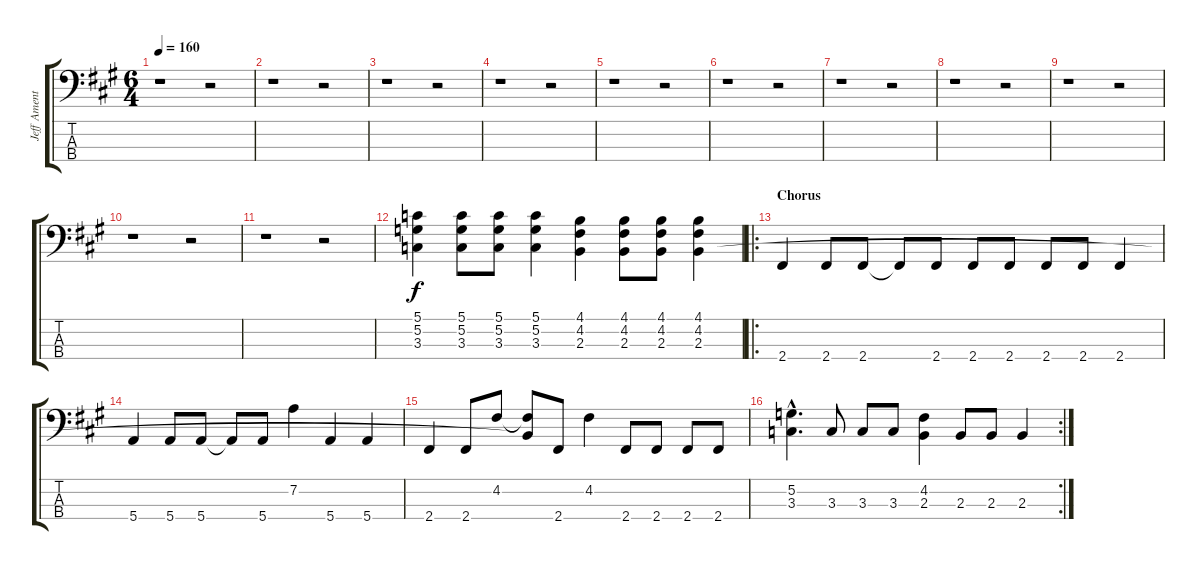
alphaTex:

\track ("Jeff Ament" "Jeff Ament") {instrument fretlessbass}
\staff {score tabs}
\tuning (G2 D2 A1 E1) {hide}
\ts (6 4)
\tempo 160
\clef f4
\ks a
r.1{dy f} r.2 |
r.1 r.2 |
r.1 r.2 |
r.1 r.2 |
r.1 r.2 |
r.1 r.2 |
r.1 r.2 |
r.1 r.2 |
r.1 r.2 |
r.1 r.2 |
r.1 r.2 |
(5.1 5.2 3.3).4 (5.1 5.2 3.3).8 (5.1 5.2 3.3).8 (5.1 5.2 3.3).4 (4.1 4.2 2.3).4 (4.1 4.2 2.3).8 (4.1 4.2 2.3).8 (4.1 4.2 2.3).4 |
\ro
\section ("" "Chorus")
2.4.4 2.4.8 2.4.8 2.4{t}.8 2.4.8 2.4.8 2.4.8 2.4.8 2.4.8 2.4.4 |
5.4.4 5.4.8 5.4.8 5.4{t}.8 5.4.8 7.2.4 5.4.4 5.4.4 |
2.4.4 2.4.8 4.2.8 (4.2{t} 2.3{t}).8 2.4.8 4.2.4 2.4.8 2.4.8 2.4.8 2.4.8 |
\rc 2
(5.2{hac} 3.3{hac}).4{d} 3.3.8 3.3.8 3.3.8 (4.2 2.3).4 2.3.8 2.3.8 2.3.4
